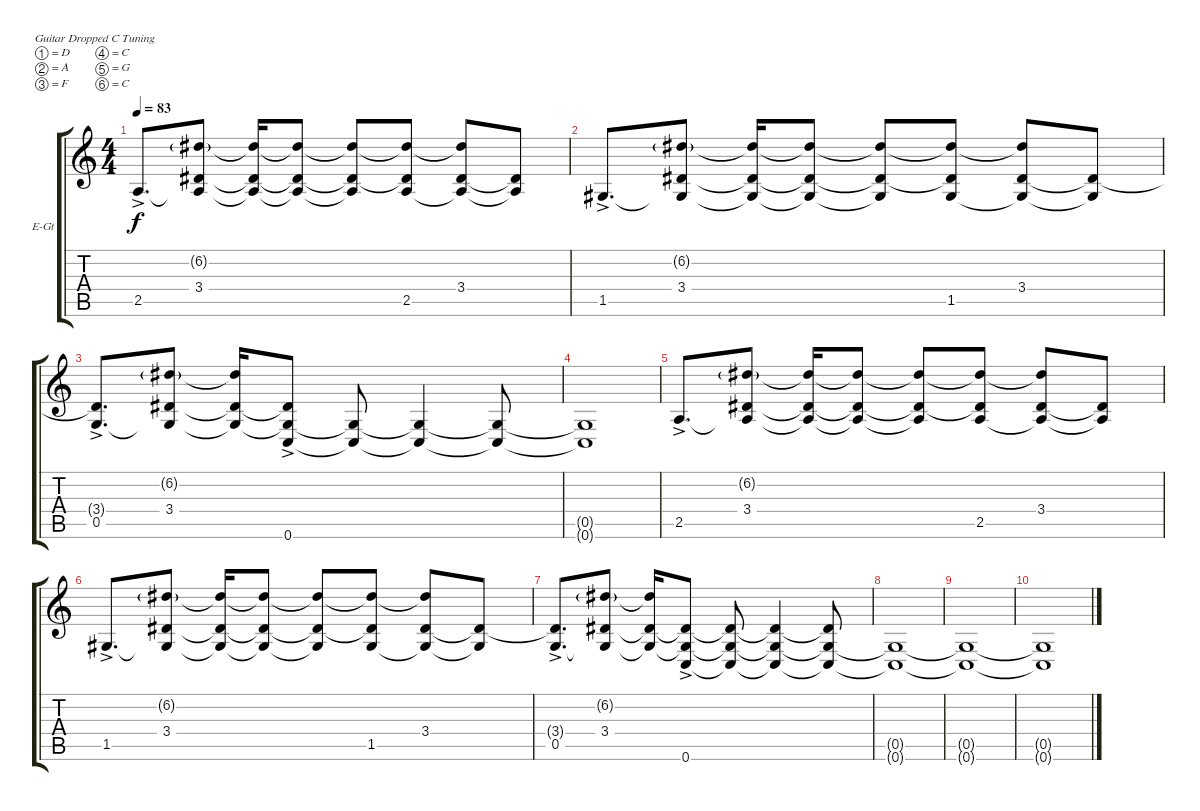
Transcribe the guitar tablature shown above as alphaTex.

\bracketExtendMode groupsimilarinstruments
\firstSystemTrackNameOrientation horizontal
\otherSystemsTrackNameOrientation horizontal
\track ("Stefen Carpenter" "E-Gt") {instrument distortionguitar}
\staff {score tabs}
\tuning (D4 A3 F3 C3 G2 C2)
\ts (4 4)
\tempo 83
\clef g2
\ks c
2.5{ac}.8{d dy f} (6.2{g} 3.4 2.5{t}).8 (3.4{t} 2.5{t} 6.2{t}).16 (6.2{t} 3.4{t} 2.5{t}).8 (2.5{t} 6.2{t} 3.4{t}).8 (6.2{t} 3.4{t} 2.5).8 (6.2{t} 3.4 2.5{t}).8 (3.4{t} 2.5{t}).8 |
1.5{ac}.8{d} (6.2{g} 3.4 1.5{t}).8 (3.4{t} 1.5{t} 6.2{t}).16 (6.2{t} 3.4{t} 1.5{t}).8 (1.5{t} 6.2{t} 3.4{t}).8 (6.2{t} 3.4{t} 1.5).8 (6.2{t} 3.4 1.5{t}).8 (3.4{t} 1.5{t}).8 |
(3.4{t} 0.5{ac}).8{d} (6.2{g} 3.4 0.5{t}).8 (6.2{t} 0.5{t} 3.4{t}).16 (3.4{t} 0.5{t} 0.6{ac}).8 (0.5{t} 0.6{t}).8 (0.6{t} 0.5{t}).4 (0.5{t} 0.6{t}).8 |
(0.5{t} 0.6{t}).1 |
2.5{ac}.8{d} (6.2{g} 3.4 2.5{t}).8 (3.4{t} 2.5{t} 6.2{t}).16 (6.2{t} 3.4{t} 2.5{t}).8 (2.5{t} 6.2{t} 3.4{t}).8 (6.2{t} 3.4{t} 2.5).8 (6.2{t} 3.4 2.5{t}).8 (3.4{t} 2.5{t}).8 |
1.5{ac}.8{d} (6.2{g} 3.4 1.5{t}).8 (3.4{t} 1.5{t} 6.2{t}).16 (6.2{t} 3.4{t} 1.5{t}).8 (1.5{t} 6.2{t} 3.4{t}).8 (6.2{t} 3.4{t} 1.5).8 (6.2{t} 3.4 1.5{t}).8 (3.4{t} 1.5{t}).8 |
(3.4{t} 0.5{ac}).8{d} (6.2{g} 3.4 0.5{t}).8 (6.2{t} 0.5{t} 3.4{t}).16 (3.4{t} 0.5{t} 0.6{ac}).8 (0.5{t} 3.4{t} 0.6{t}).8 (3.4{t} 0.6{t} 0.5{t}).4 (3.4{t} 0.5{t} 0.6{t}).8 |
(0.5{t} 0.6{t}).1 |
(0.5{t} 0.6{t}).1 |
(0.5{t} 0.6{t}).1
